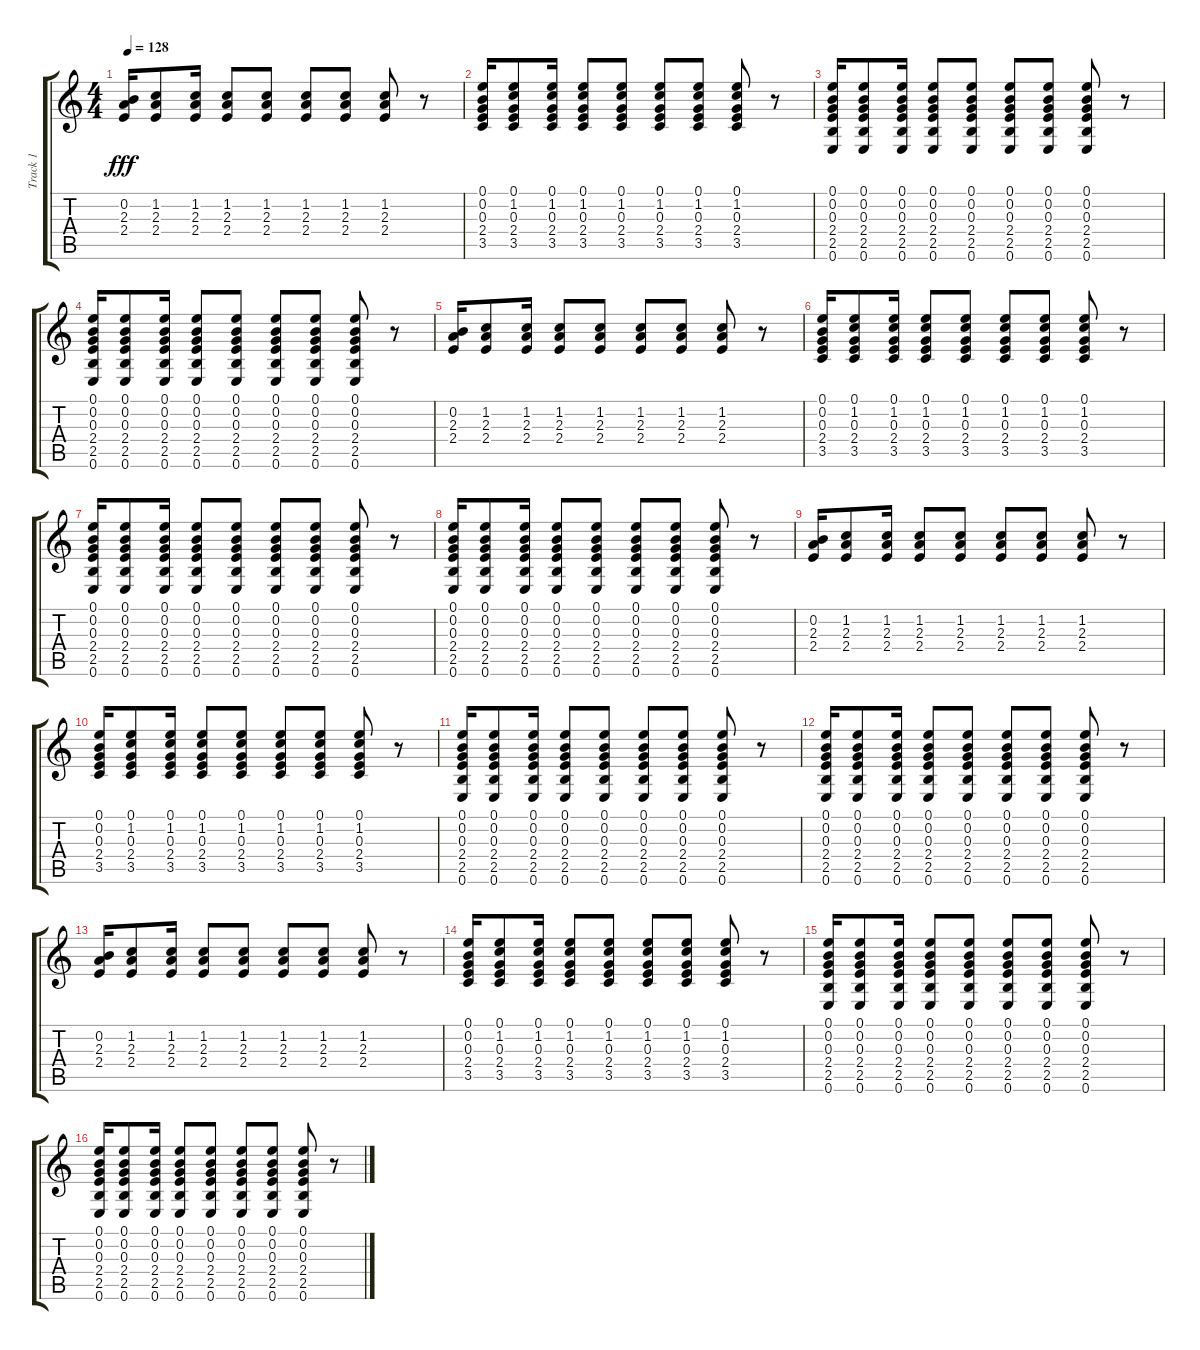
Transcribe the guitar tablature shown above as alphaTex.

\track ("Track 1" "Track 1") {instrument acousticguitarsteel}
\staff {score tabs}
\tuning (E4 B3 G3 D3 A2 E2) {hide}
\ts (4 4)
\tempo 128
\clef g2
\ks c
(0.2 2.3 2.4).16{dy fff} (1.2 2.3 2.4).8 (1.2 2.3 2.4).16 (1.2 2.3 2.4).8 (1.2 2.3 2.4).8 (1.2 2.3 2.4).8 (1.2 2.3 2.4).8 (1.2 2.3 2.4).8 r.8 |
(0.1 0.2 0.3 2.4 3.5).16 (0.1 1.2 0.3 2.4 3.5).8 (0.1 1.2 0.3 2.4 3.5).16 (0.1 1.2 0.3 2.4 3.5).8 (0.1 1.2 0.3 2.4 3.5).8 (0.1 1.2 0.3 2.4 3.5).8 (0.1 1.2 0.3 2.4 3.5).8 (0.1 1.2 0.3 2.4 3.5).8 r.8 |
(0.1 0.2 0.3 2.4 2.5 0.6).16 (0.1 0.2 0.3 2.4 2.5 0.6).8 (0.1 0.2 0.3 2.4 2.5 0.6).16 (0.1 0.2 0.3 2.4 2.5 0.6).8 (0.1 0.2 0.3 2.4 2.5 0.6).8 (0.1 0.2 0.3 2.4 2.5 0.6).8 (0.1 0.2 0.3 2.4 2.5 0.6).8 (0.1 0.2 0.3 2.4 2.5 0.6).8 r.8 |
(0.1 0.2 0.3 2.4 2.5 0.6).16 (0.1 0.2 0.3 2.4 2.5 0.6).8 (0.1 0.2 0.3 2.4 2.5 0.6).16 (0.1 0.2 0.3 2.4 2.5 0.6).8 (0.1 0.2 0.3 2.4 2.5 0.6).8 (0.1 0.2 0.3 2.4 2.5 0.6).8 (0.1 0.2 0.3 2.4 2.5 0.6).8 (0.1 0.2 0.3 2.4 2.5 0.6).8 r.8 |
(0.2 2.3 2.4).16 (1.2 2.3 2.4).8 (1.2 2.3 2.4).16 (1.2 2.3 2.4).8 (1.2 2.3 2.4).8 (1.2 2.3 2.4).8 (1.2 2.3 2.4).8 (1.2 2.3 2.4).8 r.8 |
(0.1 0.2 0.3 2.4 3.5).16 (0.1 1.2 0.3 2.4 3.5).8 (0.1 1.2 0.3 2.4 3.5).16 (0.1 1.2 0.3 2.4 3.5).8 (0.1 1.2 0.3 2.4 3.5).8 (0.1 1.2 0.3 2.4 3.5).8 (0.1 1.2 0.3 2.4 3.5).8 (0.1 1.2 0.3 2.4 3.5).8 r.8 |
(0.1 0.2 0.3 2.4 2.5 0.6).16 (0.1 0.2 0.3 2.4 2.5 0.6).8 (0.1 0.2 0.3 2.4 2.5 0.6).16 (0.1 0.2 0.3 2.4 2.5 0.6).8 (0.1 0.2 0.3 2.4 2.5 0.6).8 (0.1 0.2 0.3 2.4 2.5 0.6).8 (0.1 0.2 0.3 2.4 2.5 0.6).8 (0.1 0.2 0.3 2.4 2.5 0.6).8 r.8 |
(0.1 0.2 0.3 2.4 2.5 0.6).16 (0.1 0.2 0.3 2.4 2.5 0.6).8 (0.1 0.2 0.3 2.4 2.5 0.6).16 (0.1 0.2 0.3 2.4 2.5 0.6).8 (0.1 0.2 0.3 2.4 2.5 0.6).8 (0.1 0.2 0.3 2.4 2.5 0.6).8 (0.1 0.2 0.3 2.4 2.5 0.6).8 (0.1 0.2 0.3 2.4 2.5 0.6).8 r.8 |
(0.2 2.3 2.4).16 (1.2 2.3 2.4).8 (1.2 2.3 2.4).16 (1.2 2.3 2.4).8 (1.2 2.3 2.4).8 (1.2 2.3 2.4).8 (1.2 2.3 2.4).8 (1.2 2.3 2.4).8 r.8 |
(0.1 0.2 0.3 2.4 3.5).16 (0.1 1.2 0.3 2.4 3.5).8 (0.1 1.2 0.3 2.4 3.5).16 (0.1 1.2 0.3 2.4 3.5).8 (0.1 1.2 0.3 2.4 3.5).8 (0.1 1.2 0.3 2.4 3.5).8 (0.1 1.2 0.3 2.4 3.5).8 (0.1 1.2 0.3 2.4 3.5).8 r.8 |
(0.1 0.2 0.3 2.4 2.5 0.6).16 (0.1 0.2 0.3 2.4 2.5 0.6).8 (0.1 0.2 0.3 2.4 2.5 0.6).16 (0.1 0.2 0.3 2.4 2.5 0.6).8 (0.1 0.2 0.3 2.4 2.5 0.6).8 (0.1 0.2 0.3 2.4 2.5 0.6).8 (0.1 0.2 0.3 2.4 2.5 0.6).8 (0.1 0.2 0.3 2.4 2.5 0.6).8 r.8 |
(0.1 0.2 0.3 2.4 2.5 0.6).16 (0.1 0.2 0.3 2.4 2.5 0.6).8 (0.1 0.2 0.3 2.4 2.5 0.6).16 (0.1 0.2 0.3 2.4 2.5 0.6).8 (0.1 0.2 0.3 2.4 2.5 0.6).8 (0.1 0.2 0.3 2.4 2.5 0.6).8 (0.1 0.2 0.3 2.4 2.5 0.6).8 (0.1 0.2 0.3 2.4 2.5 0.6).8 r.8 |
(0.2 2.3 2.4).16 (1.2 2.3 2.4).8 (1.2 2.3 2.4).16 (1.2 2.3 2.4).8 (1.2 2.3 2.4).8 (1.2 2.3 2.4).8 (1.2 2.3 2.4).8 (1.2 2.3 2.4).8 r.8 |
(0.1 0.2 0.3 2.4 3.5).16 (0.1 1.2 0.3 2.4 3.5).8 (0.1 1.2 0.3 2.4 3.5).16 (0.1 1.2 0.3 2.4 3.5).8 (0.1 1.2 0.3 2.4 3.5).8 (0.1 1.2 0.3 2.4 3.5).8 (0.1 1.2 0.3 2.4 3.5).8 (0.1 1.2 0.3 2.4 3.5).8 r.8 |
(0.1 0.2 0.3 2.4 2.5 0.6).16 (0.1 0.2 0.3 2.4 2.5 0.6).8 (0.1 0.2 0.3 2.4 2.5 0.6).16 (0.1 0.2 0.3 2.4 2.5 0.6).8 (0.1 0.2 0.3 2.4 2.5 0.6).8 (0.1 0.2 0.3 2.4 2.5 0.6).8 (0.1 0.2 0.3 2.4 2.5 0.6).8 (0.1 0.2 0.3 2.4 2.5 0.6).8 r.8 |
(0.1 0.2 0.3 2.4 2.5 0.6).16 (0.1 0.2 0.3 2.4 2.5 0.6).8 (0.1 0.2 0.3 2.4 2.5 0.6).16 (0.1 0.2 0.3 2.4 2.5 0.6).8 (0.1 0.2 0.3 2.4 2.5 0.6).8 (0.1 0.2 0.3 2.4 2.5 0.6).8 (0.1 0.2 0.3 2.4 2.5 0.6).8 (0.1 0.2 0.3 2.4 2.5 0.6).8 r.8
